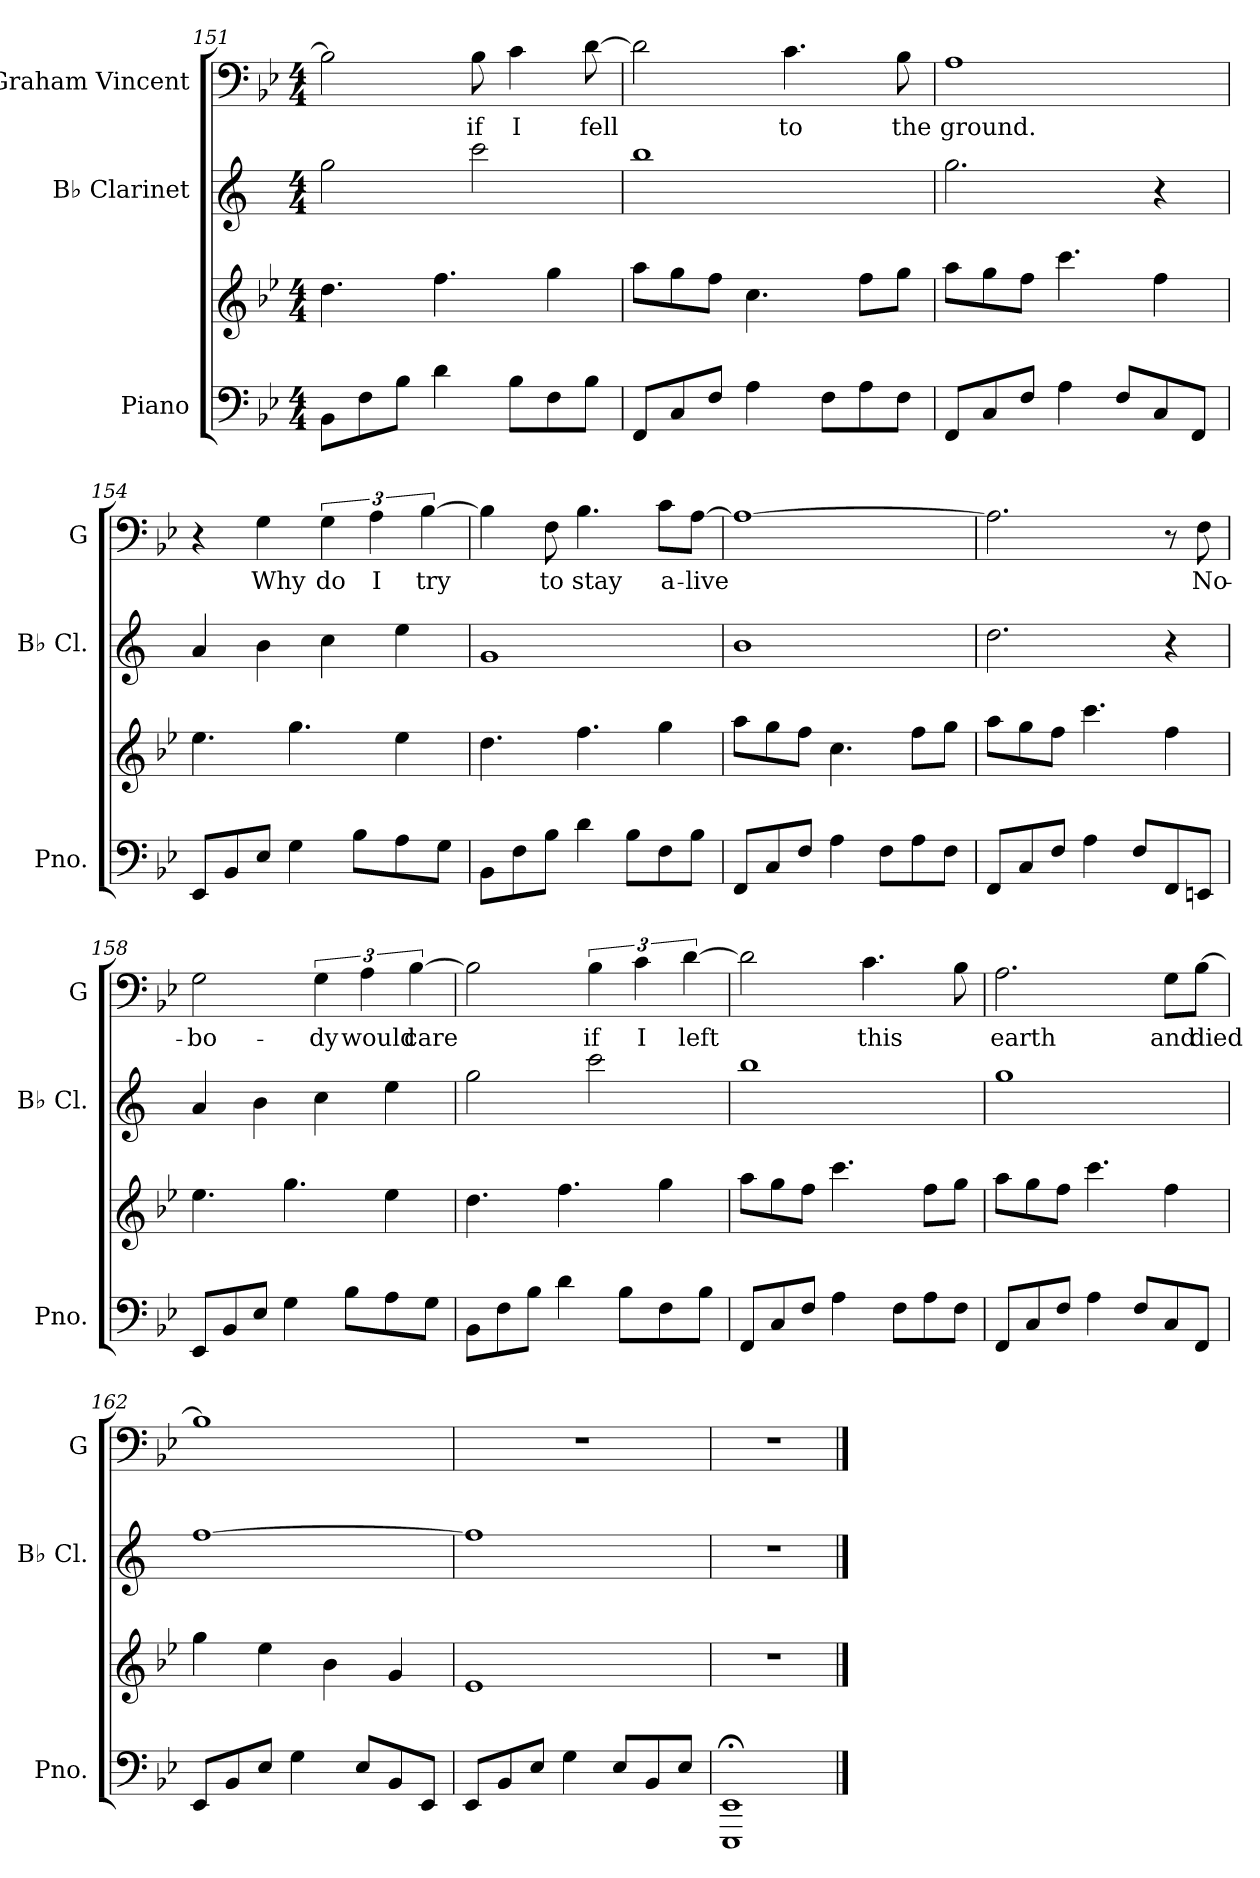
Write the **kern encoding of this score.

**kern	**kern	**kern	**kern	**text
*part3	*part3	*part2	*part1	*part1
*staff4	*staff3	*staff2	*staff1	*staff1
*I"Piano	*	*I"B♭ Clarinet	*I"Graham Vincent	*
*I'Pno.	*	*I'B♭ Cl.	*I'G	*
*clefF4	*clefG2	*clefG2	*clefF4	*
*	*	*ITrd1c2	*	*
*k[b-e-]	*k[b-e-]	*k[b-e-]	*k[b-e-]	*
*M4/4	*M4/4	*M4/4	*M4/4	*
=151	=151	=151	=151	=151
8BB-\L	4.dd\	2ff\	2B-\]	.
8F\	.	.	.	.
8B-\J	.	.	.	.
4d\	4.ff\	.	.	.
!	!	!	!	!LO:LY:b
.	.	2bb-\	8B-\	if
!	!	!	!	!LO:LY:b
8B-\L	.	.	4c\	I
8F\	4gg\	.	.	.
!	!	!	!	!LO:LY:b
8B-\J	.	.	[8d\	fell
=152	=152	=152	=152	=152
8FF/L	8aa\L	1aa	2d\]	.
8C/	8gg\	.	.	.
8F/J	8ff\J	.	.	.
4A\	4.cc\	.	.	.
!	!	!	!	!LO:LY:b
.	.	.	4.c\	to
8F\L	.	.	.	.
8A\	8ff\L	.	.	.
!	!	!	!	!LO:LY:b
8F\J	8gg\J	.	8B-\	the
!!LO:LB:g=z
=153	=153	=153	=153	=153
!	!	!	!	!LO:LY:b
8FF/L	8aa\L	2.ff\	1A	ground.
8C/	8gg\	.	.	.
8F/J	8ff\J	.	.	.
4A\	4.ccc\	.	.	.
8F/L	.	.	.	.
8C/	4ff\	4r	.	.
8FF/J	.	.	.	.
=154	=154	=154	=154	=154
8EE-/L	4.ee-\	4g/	4r	.
8BB-/	.	.	.	.
!	!	!	!	!LO:LY:b
8E-/J	.	4a\	4G\	Why
4G\	4.gg\	.	.	.
!	!	!	!	!LO:LY:b
.	.	4b-\	6G\	do
8B-\L	.	.	.	.
!	!	!	!	!LO:LY:b
.	.	.	6A\	I
8A\	4ee-\	4dd\	.	.
!	!	!	!	!LO:LY:b
.	.	.	[6B-\	try
8G\J	.	.	.	.
=155	=155	=155	=155	=155
8BB-\L	4.dd\	1f	4B-\]	.
8F\	.	.	.	.
!	!	!	!	!LO:LY:b
8B-\J	.	.	8F\	to
!	!	!	!	!LO:LY:b
4d\	4.ff\	.	4.B-\	stay
8B-\L	.	.	.	.
!	!	!	!	!LO:LY:b
8F\	4gg\	.	8c\L	a-
!	!	!	!	!LO:LY:b
8B-\J	.	.	[8A\J	-live
=156	=156	=156	=156	=156
8FF/L	8aa\L	1a	1A_	.
8C/	8gg\	.	.	.
8F/J	8ff\J	.	.	.
4A\	4.cc\	.	.	.
8F\L	.	.	.	.
8A\	8ff\L	.	.	.
8F\J	8gg\J	.	.	.
!!LO:LB:g=z
=157	=157	=157	=157	=157
8FF/L	8aa\L	2.cc\	2.A\]	.
8C/	8gg\	.	.	.
8F/J	8ff\J	.	.	.
4A\	4.ccc\	.	.	.
8F/L	.	.	.	.
8FF/	4ff\	4r	8r	.
!	!	!	!	!LO:LY:b
8EEn/J	.	.	8F\	No-
=158	=158	=158	=158	=158
!	!	!	!	!LO:LY:b
8EE-/L	4.ee-\	4g/	2G\	-bo-
8BB-/	.	.	.	.
8E-/J	.	4a\	.	.
4G\	4.gg\	.	.	.
!	!	!	!	!LO:LY:b
.	.	4b-\	6G\	-dy
8B-\L	.	.	.	.
!	!	!	!	!LO:LY:b
.	.	.	6A\	would
8A\	4ee-\	4dd\	.	.
!	!	!	!	!LO:LY:b
.	.	.	[6B-\	care
8G\J	.	.	.	.
=159	=159	=159	=159	=159
8BB-\L	4.dd\	2ff\	2B-\]	.
8F\	.	.	.	.
8B-\J	.	.	.	.
4d\	4.ff\	.	.	.
!	!	!	!	!LO:LY:b
.	.	2bb-\	6B-\	if
8B-\L	.	.	.	.
!	!	!	!	!LO:LY:b
.	.	.	6c\	I
8F\	4gg\	.	.	.
!	!	!	!	!LO:LY:b
.	.	.	[6d\	left
8B-\J	.	.	.	.
=160	=160	=160	=160	=160
8FF/L	8aa\L	1aa	2d\]	.
8C/	8gg\	.	.	.
8F/J	8ff\J	.	.	.
4A\	4.ccc\	.	.	.
!	!	!	!	!LO:LY:b
.	.	.	4.c\	this
8F\L	.	.	.	.
8A\	8ff\L	.	.	.
8F\J	8gg\J	.	8B-\	.
!!LO:PB:g=z
=161	=161	=161	=161	=161
!	!	!	!	!LO:LY:b
8FF/L	8aa\L	1ff	2.A\	earth
8C/	8gg\	.	.	.
8F/J	8ff\J	.	.	.
4A\	4.ccc\	.	.	.
8F/L	.	.	.	.
!	!	!	!	!LO:LY:b
8C/	4ff\	.	8G\L	and
!	!	!	!	!LO:LY:b
8FF/J	.	.	[8B-\J	died
=162	=162	=162	=162	=162
8EE-/L	4gg\	[1ee-	1B-]	.
8BB-/	.	.	.	.
8E-/J	4ee-\	.	.	.
4G\	.	.	.	.
.	4b-\	.	.	.
8E-/L	.	.	.	.
8BB-/	4g/	.	.	.
8EE-/J	.	.	.	.
=163	=163	=163	=163	=163
8EE-/L	1e-	1ee-]	1r	.
8BB-/	.	.	.	.
8E-/J	.	.	.	.
4G\	.	.	.	.
8E-/L	.	.	.	.
8BB-/	.	.	.	.
8E-/J	.	.	.	.
=164	=164	=164	=164	=164
1EEE-;< 1EE-;<	1r	1r	1r	.
==	==	==	==	==
*-	*-	*-	*-	*-
